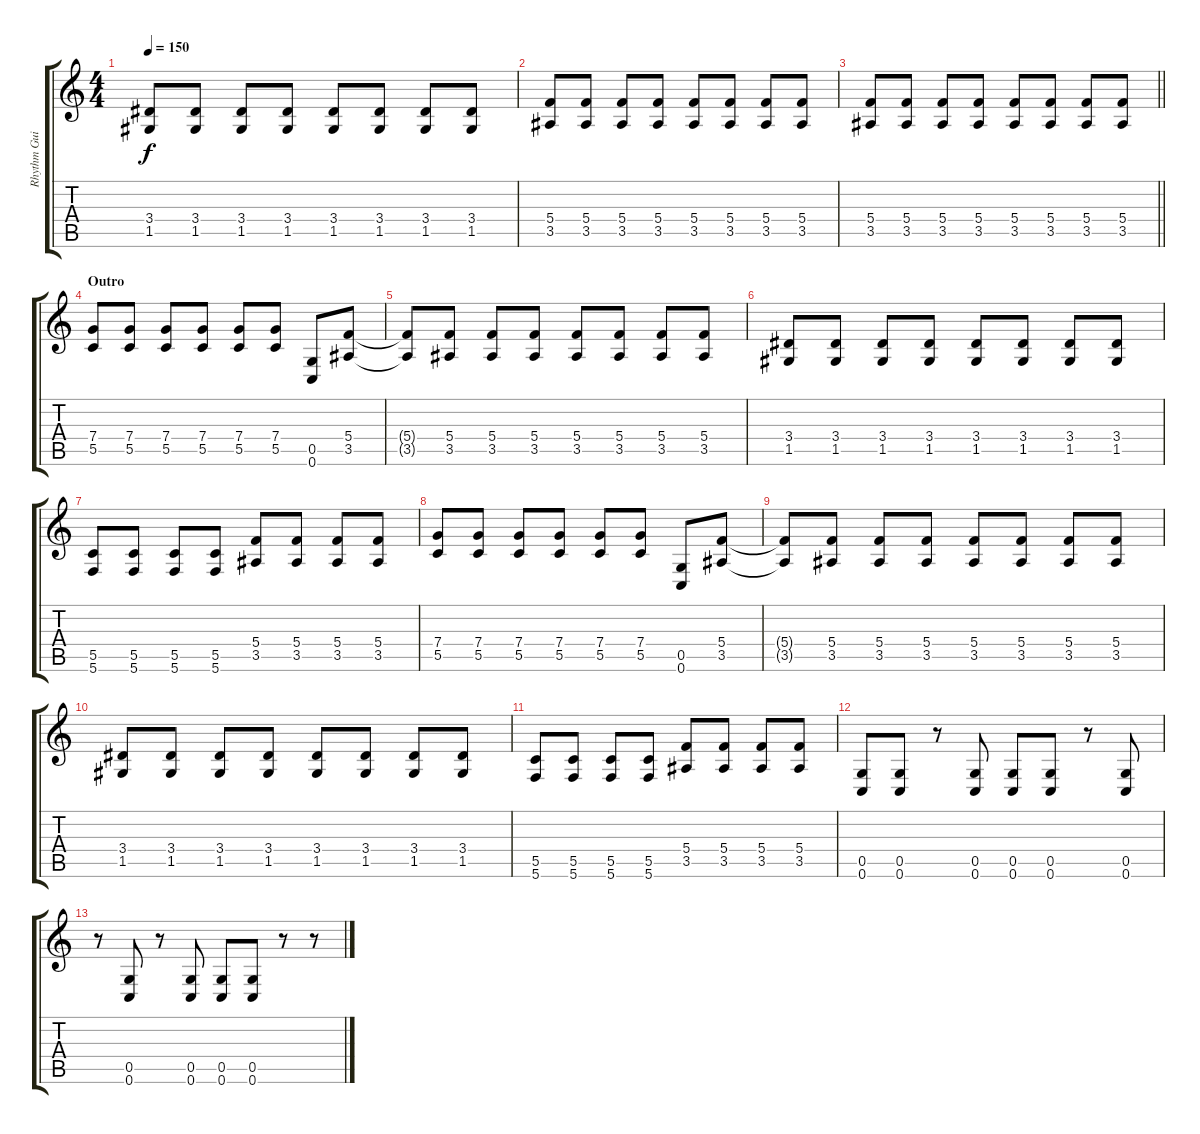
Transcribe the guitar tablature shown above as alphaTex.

\track ("Rhythm Guitar R" "Rhythm Gui") {instrument distortionguitar}
\staff {score tabs}
\tuning (D4 A3 F3 C3 G2 C2) {hide}
\ts (4 4)
\tempo 150
\clef g2
\ks c
(3.4 1.5).8{dy f} (3.4 1.5).8 (3.4 1.5).8 (3.4 1.5).8 (3.4 1.5).8 (3.4 1.5).8 (3.4 1.5).8 (3.4 1.5).8 |
(5.4 3.5).8 (5.4 3.5).8 (5.4 3.5).8 (5.4 3.5).8 (5.4 3.5).8 (5.4 3.5).8 (5.4 3.5).8 (5.4 3.5).8 |
\barLineRight lightlight
(5.4 3.5).8 (5.4 3.5).8 (5.4 3.5).8 (5.4 3.5).8 (5.4 3.5).8 (5.4 3.5).8 (5.4 3.5).8 (5.4 3.5).8 |
\section ("" "Outro")
(7.4 5.5).8 (7.4 5.5).8 (7.4 5.5).8 (7.4 5.5).8 (7.4 5.5).8 (7.4 5.5).8 (0.5 0.6).8 (5.4 3.5).8 |
(5.4{t} 3.5{t}).8 (5.4 3.5).8 (5.4 3.5).8 (5.4 3.5).8 (5.4 3.5).8 (5.4 3.5).8 (5.4 3.5).8 (5.4 3.5).8 |
(3.4 1.5).8 (3.4 1.5).8 (3.4 1.5).8 (3.4 1.5).8 (3.4 1.5).8 (3.4 1.5).8 (3.4 1.5).8 (3.4 1.5).8 |
(5.5 5.6).8 (5.5 5.6).8 (5.5 5.6).8 (5.5 5.6).8 (5.4 3.5).8 (5.4 3.5).8 (5.4 3.5).8 (5.4 3.5).8 |
(7.4 5.5).8 (7.4 5.5).8 (7.4 5.5).8 (7.4 5.5).8 (7.4 5.5).8 (7.4 5.5).8 (0.5 0.6).8 (5.4 3.5).8 |
(5.4{t} 3.5{t}).8 (5.4 3.5).8 (5.4 3.5).8 (5.4 3.5).8 (5.4 3.5).8 (5.4 3.5).8 (5.4 3.5).8 (5.4 3.5).8 |
(3.4 1.5).8 (3.4 1.5).8 (3.4 1.5).8 (3.4 1.5).8 (3.4 1.5).8 (3.4 1.5).8 (3.4 1.5).8 (3.4 1.5).8 |
(5.5 5.6).8 (5.5 5.6).8 (5.5 5.6).8 (5.5 5.6).8 (5.4 3.5).8 (5.4 3.5).8 (5.4 3.5).8 (5.4 3.5).8 |
(0.5 0.6).8 (0.5 0.6).8 r.8 (0.5 0.6).8 (0.5 0.6).8 (0.5 0.6).8 r.8 (0.5 0.6).8 |
r.8 (0.5 0.6).8 r.8 (0.5 0.6).8 (0.5 0.6).8 (0.5 0.6).8 r.8 r.8
